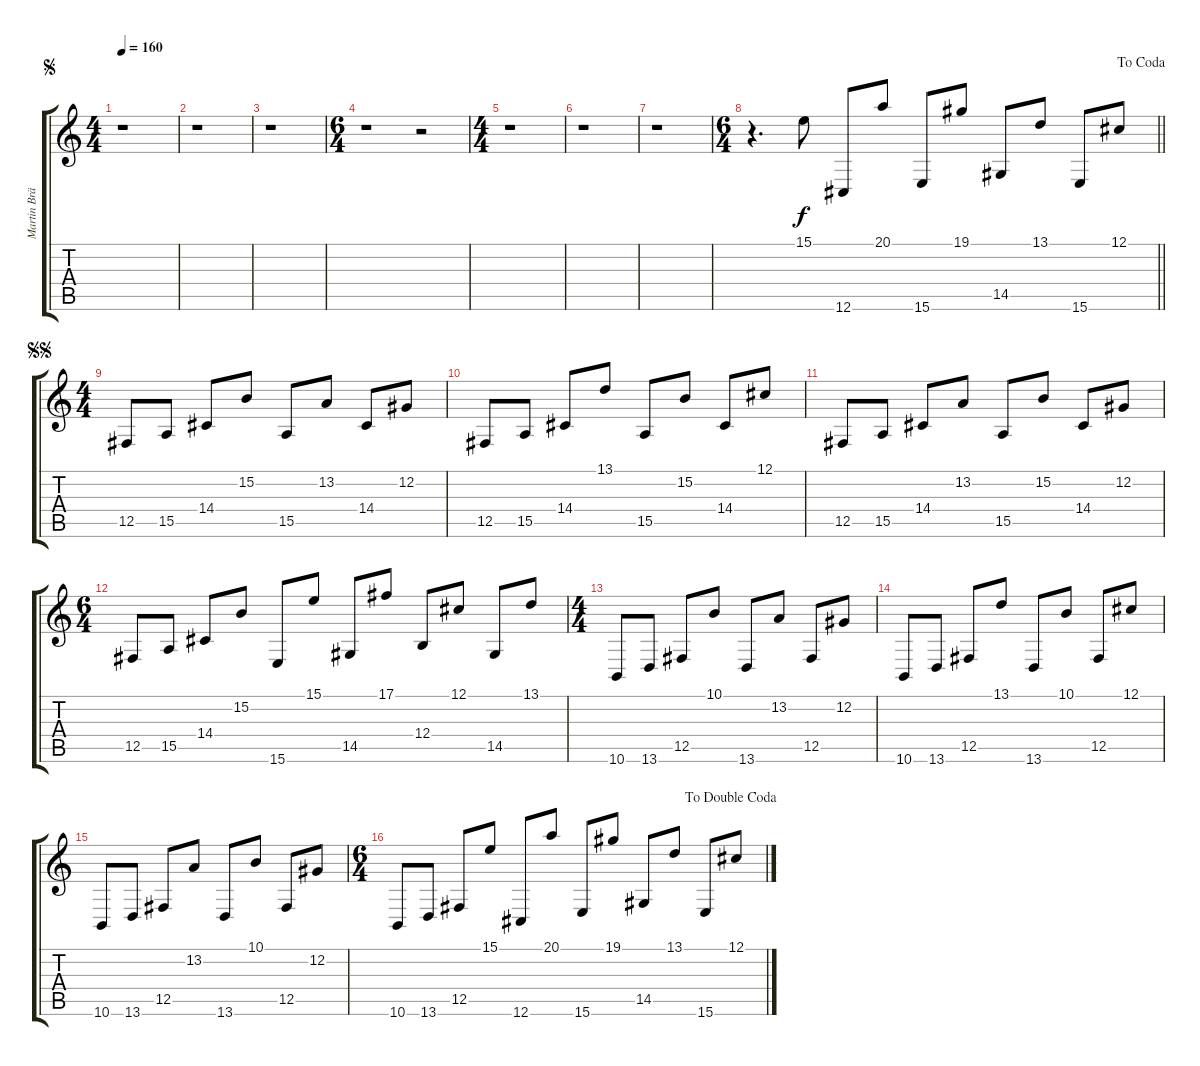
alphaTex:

\track ("Martin Brändström" "Martin Brä") {instrument brightacousticpiano}
\staff {score tabs}
\tuning (Db4 Ab3 E3 B2 Gb2 Db2) {hide}
\ts (4 4)
\jump segno
\tempo 160
\clef g2
\ks c
r.1{dy f} |
r.1 |
r.1 |
\ts (6 4)
r.1 r.2 |
\ts (4 4)
r.1 |
r.1 |
r.1 |
\ts (6 4)
\jump dacoda
\barLineRight lightlight
r.4{d} 15.1.8 12.6.8 20.1.8 15.6.8 19.1.8 14.5.8 13.1.8 15.6.8 12.1.8 |
\ts (4 4)
\jump segnosegno
12.5.8 15.5.8 14.4.8 15.2.8 15.5.8 13.2.8 14.4.8 12.2.8 |
12.5.8 15.5.8 14.4.8 13.1.8 15.5.8 15.2.8 14.4.8 12.1.8 |
12.5.8 15.5.8 14.4.8 13.2.8 15.5.8 15.2.8 14.4.8 12.2.8 |
\ts (6 4)
12.5.8 15.5.8 14.4.8 15.2.8 15.6.8 15.1.8 14.5.8 17.1.8 12.4.8 12.1.8 14.5.8 13.1.8 |
\ts (4 4)
10.6.8 13.6.8 12.5.8 10.1.8 13.6.8 13.2.8 12.5.8 12.2.8 |
10.6.8 13.6.8 12.5.8 13.1.8 13.6.8 10.1.8 12.5.8 12.1.8 |
10.6.8 13.6.8 12.5.8 13.2.8 13.6.8 10.1.8 12.5.8 12.2.8 |
\ts (6 4)
\jump dadoublecoda
10.6.8 13.6.8 12.5.8 15.1.8 12.6.8 20.1.8 15.6.8 19.1.8 14.5.8 13.1.8 15.6.8 12.1.8
